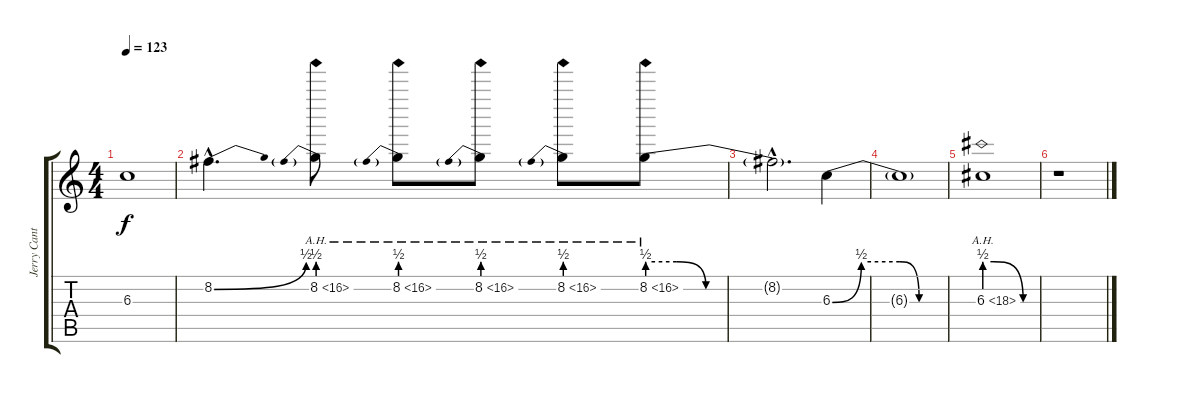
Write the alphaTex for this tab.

\track ("Jerry Cantrell - Overdub Guitar/Solo" "Jerry Cant") {instrument distortionguitar}
\staff {score tabs}
\tuning (Eb4 Bb3 Gb3 Db3 Ab2 Eb2) {hide}
\ts (4 4)
\tempo 123
\clef g2
\ks c
6.3{t}.1{dy f} |
8.2{be (bend 0 0 60 2) hac}.4{d volume 16 balance 4 instrument distortionguitar} 8.2{be (prebend 0 2 60 2) ah 8}.8 8.2{be (prebend 0 2 60 2) ah 8}.8 8.2{be (prebend 0 2 60 2) ah 8}.8 8.2{be (prebend 0 2 60 2) ah 8}.8 8.2{be (custom 0 2 10 2 20 0 60 0) ah 8}.8 |
8.2{hac t}.2{d} 6.3{be (custom 0 0 15 2 35 2 45 0 60 0)}.4 |
6.3{t}.1 |
6.3{be (custom 0 2 11 2 45 0 60 0) ah 12}.1{volume 2} |
r.1
